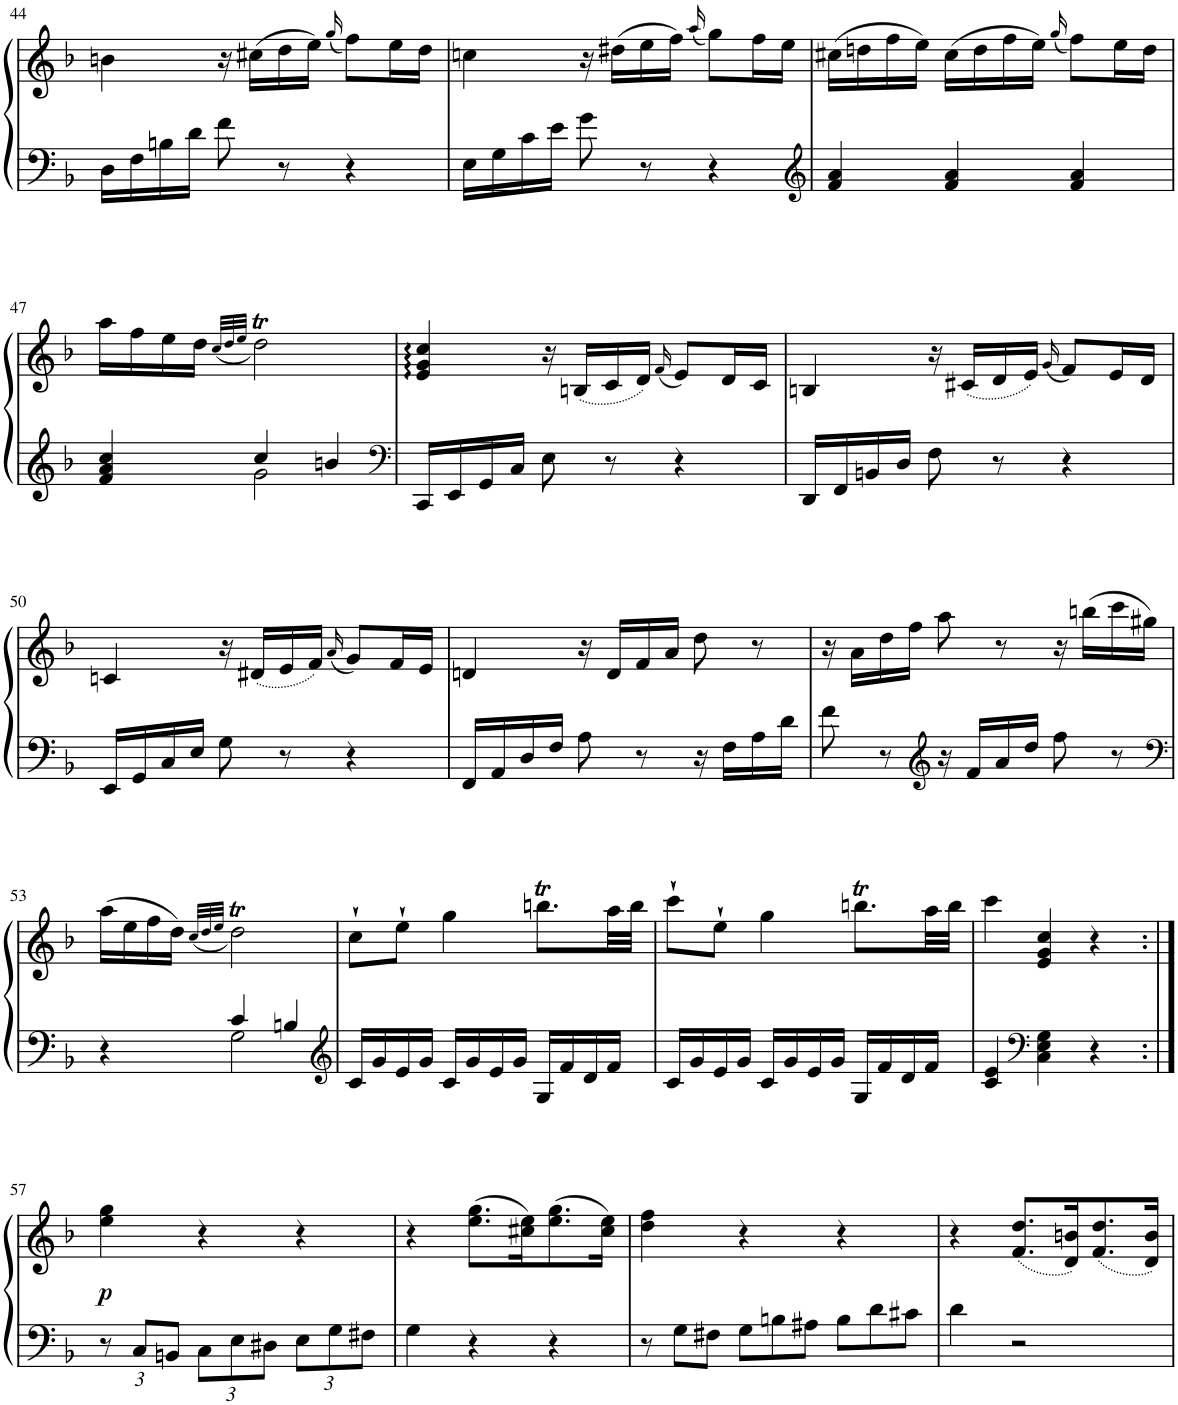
**kern	**kern	**dynam
*part1	*part1	*part1
*staff2	*staff1	*staff1/2
*I"Piano	*	*
*I'Pno.	*	*
!!LO:PB:g=z
*clefF4	*clefG2	*
*k[b-]	*k[b-]	*
*M3/4	*M3/4	*
=44	=44	=44
16D\LL	4bn\	.
16F\	.	.
16Bn\	.	.
16d\JJ	.	.
8f\	16r	.
.	(16cc#X\LL	.
8r	16dd\	.
.	16ee\JJ)	.
.	(16qgg/	.
4r	8ff\L)	.
.	16ee\L	.
.	16dd\JJ	.
=45	=45	=45
16E\LL	4ccn\	.
16G\	.	.
16c\	.	.
16e\JJ	.	.
8g\	16r	.
.	(16dd#X\LL	.
8r	16ee\	.
.	16ff\JJ)	.
.	(16qaa/	.
4r	8gg\L)	.
.	16ff\L	.
.	16ee\JJ	.
=46	=46	=46
*clefG2	*	*
4f/ 4a/	(16cc#X\LL	.
.	16ddn\	.
.	16ff\	.
.	16ee\JJ)	.
4f/ 4a/	(16cc#\LL	.
.	16dd\	.
.	16ff\	.
.	16ee\JJ)	.
.	(16qgg/	.
4f/ 4a/	8ff\L)	.
.	16ee\L	.
.	16dd\JJ	.
!!LO:LB:g=z
=47	=47	=47
*^	*	*
4f/ 4a/ 4cc/	4ryy	16aa\LL	.
.	.	16ff\	.
.	.	16ee\	.
.	.	16dd\JJ	.
.	.	(32qcc/LLL	.
.	.	32qdd/	.
.	.	32qee/JJJ	.
2g\	4cc/	2ddT\)	.
.	4bn/	.	.
*v	*v	*	*
=48	=48	=48
*clefF4	*	*
16CC/LL	4e/ 4g/ 4cc/	.
16EE/	.	.
16GG/	.	.
16C/JJ	.	.
8E\	16r	.
.	(16Bn/LL	.
8r	16c/	.
.	16d/JJ)	.
.	(16qf/	.
4r	8e/L)	.
.	16d/L	.
.	16c/JJ	.
=49	=49	=49
16DD/LL	4Bn/	.
16FF/	.	.
16BBn/	.	.
16D/JJ	.	.
8F\	16r	.
.	(16c#X/LL	.
8r	16d/	.
.	16e/JJ)	.
.	(16qg/	.
4r	8f/L)	.
.	16e/L	.
.	16d/JJ	.
!!LO:LB:g=z
=50	=50	=50
16EE/LL	4cn/	.
16GG/	.	.
16C/	.	.
16E/JJ	.	.
8G\	16r	.
.	(16d#X/LL	.
8r	16e/	.
.	16f/JJ)	.
.	(16qa/	.
4r	8g/L)	.
.	16f/L	.
.	16e/JJ	.
=51	=51	=51
16FF/LL	4dn/	.
16AA/	.	.
16D/	.	.
16F/JJ	.	.
8A\	16r	.
.	16d/LL	.
8r	16f/	.
.	16a/JJ	.
16r	8dd\	.
16F\LL	.	.
16A\	8r	.
16d\JJ	.	.
=52	=52	=52
8f\	16r	.
.	16a\LL	.
8r	16dd\	.
.	16ff\JJ	.
*clefG2	*	*
16r	8aa\	.
16f/LL	.	.
16a/	8r	.
16dd/JJ	.	.
8ff\	16r	.
.	(16bbn\LL	.
8r	16ccc\	.
.	16gg#X\JJ)	.
!!LO:LB:g=z
=53	=53	=53
*clefF4	*	*
*^	*	*
4r	4ryy	(16aa\LL	.
.	.	16ee\	.
.	.	16ff\	.
.	.	16dd\JJ)	.
.	.	(32qcc/LLL	.
.	.	32qdd/	.
.	.	32qee/JJJ	.
4c/	2G\	2ddT\)	.
4Bn/	.	.	.
*v	*v	*	*
=54	=54	=54
*clefG2	*	*
16c/LL	8cc`\L	.
16g/	.	.
16e/	8ee`\J	.
16g/JJ	.	.
16c/LL	4gg\	.
16g/	.	.
16e/	.	.
16g/JJ	.	.
16G/LL	8.bbnt\L	.
16f/	.	.
16d/	.	.
16f/JJ	32aa\LL	.
.	32bb\JJJ	.
=55	=55	=55
16c/LL	8ccc`\L	.
16g/	.	.
16e/	8ee`\J	.
16g/JJ	.	.
16c/LL	4gg\	.
16g/	.	.
16e/	.	.
16g/JJ	.	.
16G/LL	8.bbnt\L	.
16f/	.	.
16d/	.	.
16f/JJ	32aa\LL	.
.	32bb\JJJ	.
=56	=56	=56
4c/ 4e/	4ccc\	.
*clefF4	*	*
4C\ 4E\ 4G\	4e/ 4g/ 4cc/	.
4r	4r	.
!!LO:LB:g=z
=57:|!	=57:|!	=57:|!
*Xbrackettup	*	*
!	!	!LO:DY:b
12r	4ee\ 4gg\	p
12C/L	.	.
12BBn/J	.	.
12C\L	4r	.
12E\	.	.
12D#X\J	.	.
12E\L	4r	.
12G\	.	.
12F#X\J	.	.
=58	=58	=58
4G\	4r	.
4r	(8.ee\ 8.gg\L	.
.	16cc#X\ 16ee\K)	.
4r	(8.ee\ 8.gg\	.
.	16cc#\ 16ee\Jk)	.
=59	=59	=59
*brackettup	*	*
12r	4dd\ 4ff\	.
12G\L	.	.
12F#X\J	.	.
12G\L	4r	.
12Bn\	.	.
12A#X\J	.	.
12B\L	4r	.
12d\	.	.
12c#X\J	.	.
=60	=60	=60
4d\	4r	.
2r	(8.f/ 8.dd/L	.
.	16d/ 16bn/K)	.
.	(8.f/ 8.dd/	.
.	16d/ 16b/Jk)	.
=	=	=
*-	*-	*-
